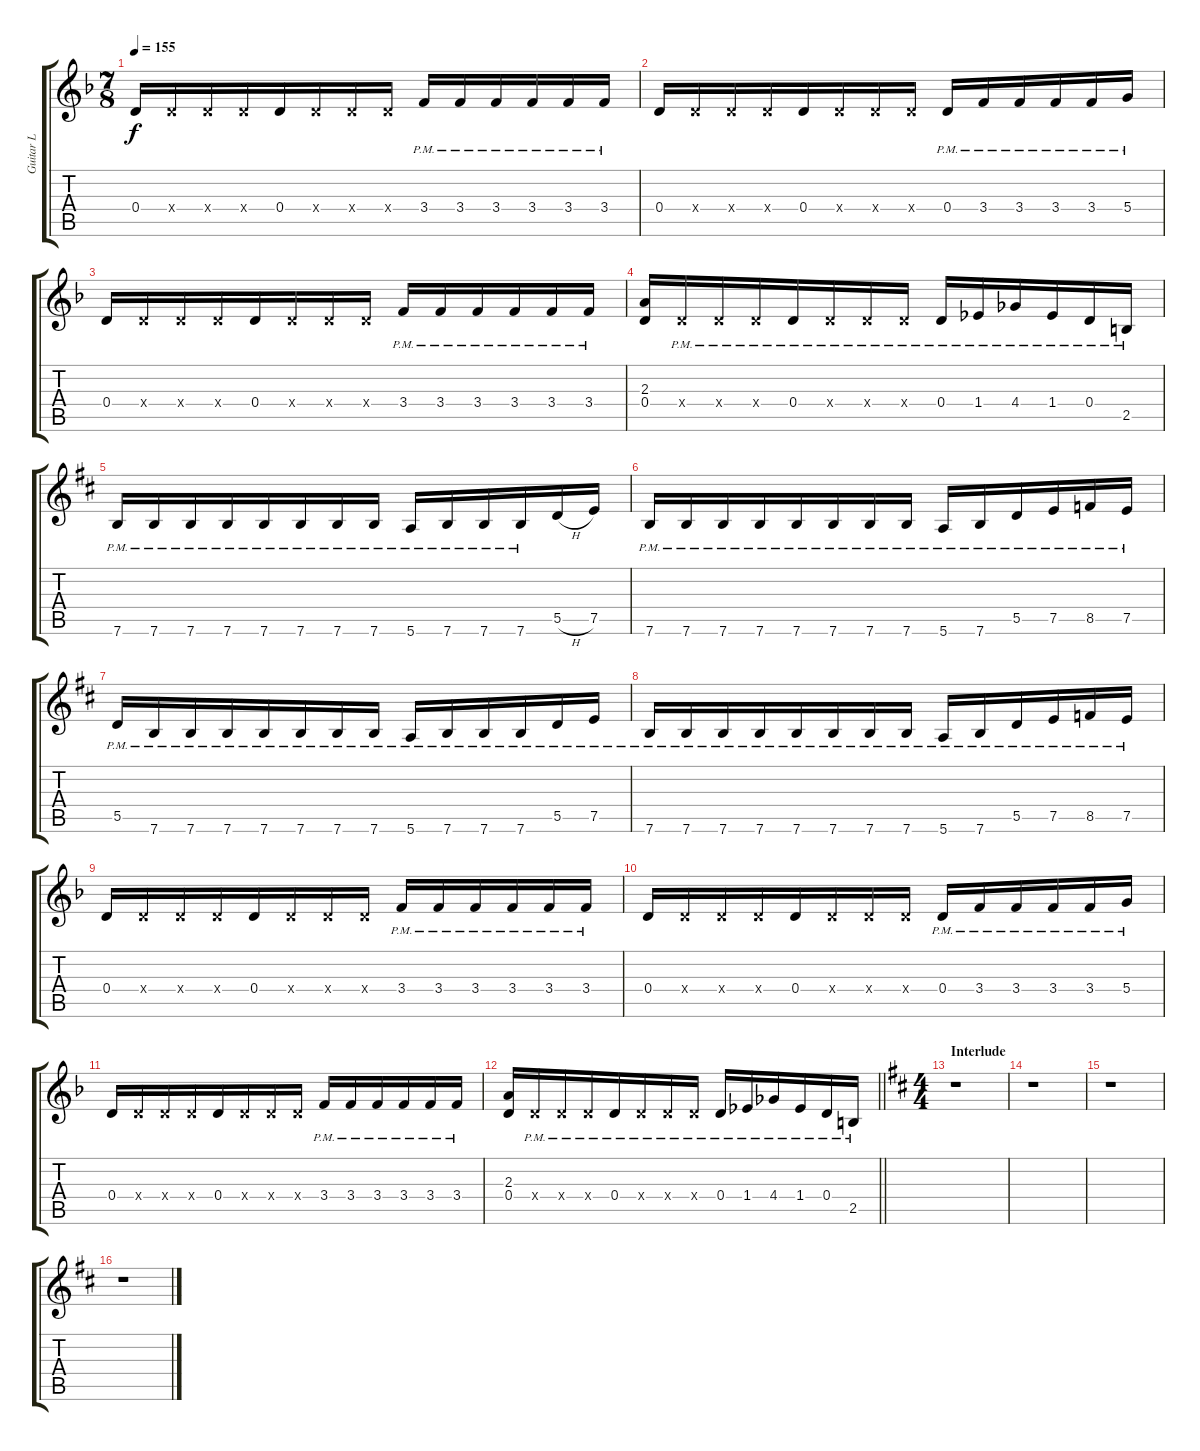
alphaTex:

\track ("Guitar L" "Guitar L") {instrument distortionguitar}
\staff {score tabs}
\tuning (E4 B3 G3 D3 A2 E2) {hide}
\ts (7 8)
\tempo 155
\clef g2
\ks f
0.4.16{dy f} 0.4{x}.16 0.4{x}.16 0.4{x}.16 0.4.16 0.4{x}.16 0.4{x}.16 0.4{x}.16 3.4{pm}.16 3.4{pm}.16 3.4{pm}.16 3.4{pm}.16 3.4{pm}.16 3.4{pm}.16 |
0.4.16 0.4{x}.16 0.4{x}.16 0.4{x}.16 0.4.16 0.4{x}.16 0.4{x}.16 0.4{x}.16 0.4{pm}.16 3.4{pm}.16 3.4{pm}.16 3.4{pm}.16 3.4{pm}.16 5.4{pm}.16 |
0.4.16 0.4{x}.16 0.4{x}.16 0.4{x}.16 0.4.16 0.4{x}.16 0.4{x}.16 0.4{x}.16 3.4{pm}.16 3.4{pm}.16 3.4{pm}.16 3.4{pm}.16 3.4{pm}.16 3.4{pm}.16 |
(2.3 0.4).16 0.4{pm x}.16 0.4{pm x}.16 0.4{pm x}.16 0.4{pm}.16 0.4{pm x}.16 0.4{pm x}.16 0.4{pm x}.16 0.4{pm}.16 1.4{pm}.16 4.4{pm}.16 1.4{pm}.16 0.4{pm}.16 2.5{pm}.16 |
\ks d
7.6{pm}.16 7.6{pm}.16 7.6{pm}.16 7.6{pm}.16 7.6{pm}.16 7.6{pm}.16 7.6{pm}.16 7.6{pm}.16 5.6{pm}.16 7.6{pm}.16 7.6{pm}.16 7.6{pm}.16 5.5{h}.16 7.5.16 |
7.6{pm}.16 7.6{pm}.16 7.6{pm}.16 7.6{pm}.16 7.6{pm}.16 7.6{pm}.16 7.6{pm}.16 7.6{pm}.16 5.6{pm}.16 7.6{pm}.16 5.5{pm}.16 7.5{pm}.16 8.5{pm}.16 7.5{pm}.16 |
5.5{pm}.16 7.6{pm}.16 7.6{pm}.16 7.6{pm}.16 7.6{pm}.16 7.6{pm}.16 7.6{pm}.16 7.6{pm}.16 5.6{pm}.16 7.6{pm}.16 7.6{pm}.16 7.6{pm}.16 5.5{pm}.16 7.5{pm}.16 |
7.6{pm}.16 7.6{pm}.16 7.6{pm}.16 7.6{pm}.16 7.6{pm}.16 7.6{pm}.16 7.6{pm}.16 7.6{pm}.16 5.6{pm}.16 7.6{pm}.16 5.5{pm}.16 7.5{pm}.16 8.5{pm}.16 7.5{pm}.16 |
\ks f
0.4.16 0.4{x}.16 0.4{x}.16 0.4{x}.16 0.4.16 0.4{x}.16 0.4{x}.16 0.4{x}.16 3.4{pm}.16 3.4{pm}.16 3.4{pm}.16 3.4{pm}.16 3.4{pm}.16 3.4{pm}.16 |
0.4.16 0.4{x}.16 0.4{x}.16 0.4{x}.16 0.4.16 0.4{x}.16 0.4{x}.16 0.4{x}.16 0.4{pm}.16 3.4{pm}.16 3.4{pm}.16 3.4{pm}.16 3.4{pm}.16 5.4{pm}.16 |
0.4.16 0.4{x}.16 0.4{x}.16 0.4{x}.16 0.4.16 0.4{x}.16 0.4{x}.16 0.4{x}.16 3.4{pm}.16 3.4{pm}.16 3.4{pm}.16 3.4{pm}.16 3.4{pm}.16 3.4{pm}.16 |
\barLineRight lightlight
(2.3 0.4).16 0.4{pm x}.16 0.4{pm x}.16 0.4{pm x}.16 0.4{pm}.16 0.4{pm x}.16 0.4{pm x}.16 0.4{pm x}.16 0.4{pm}.16 1.4{pm}.16 4.4{pm}.16 1.4{pm}.16 0.4{pm}.16 2.5{pm}.16 |
\ts (4 4)
\section ("" "Interlude")
\ks d
r.1 |
r.1 |
r.1 |
r.1
